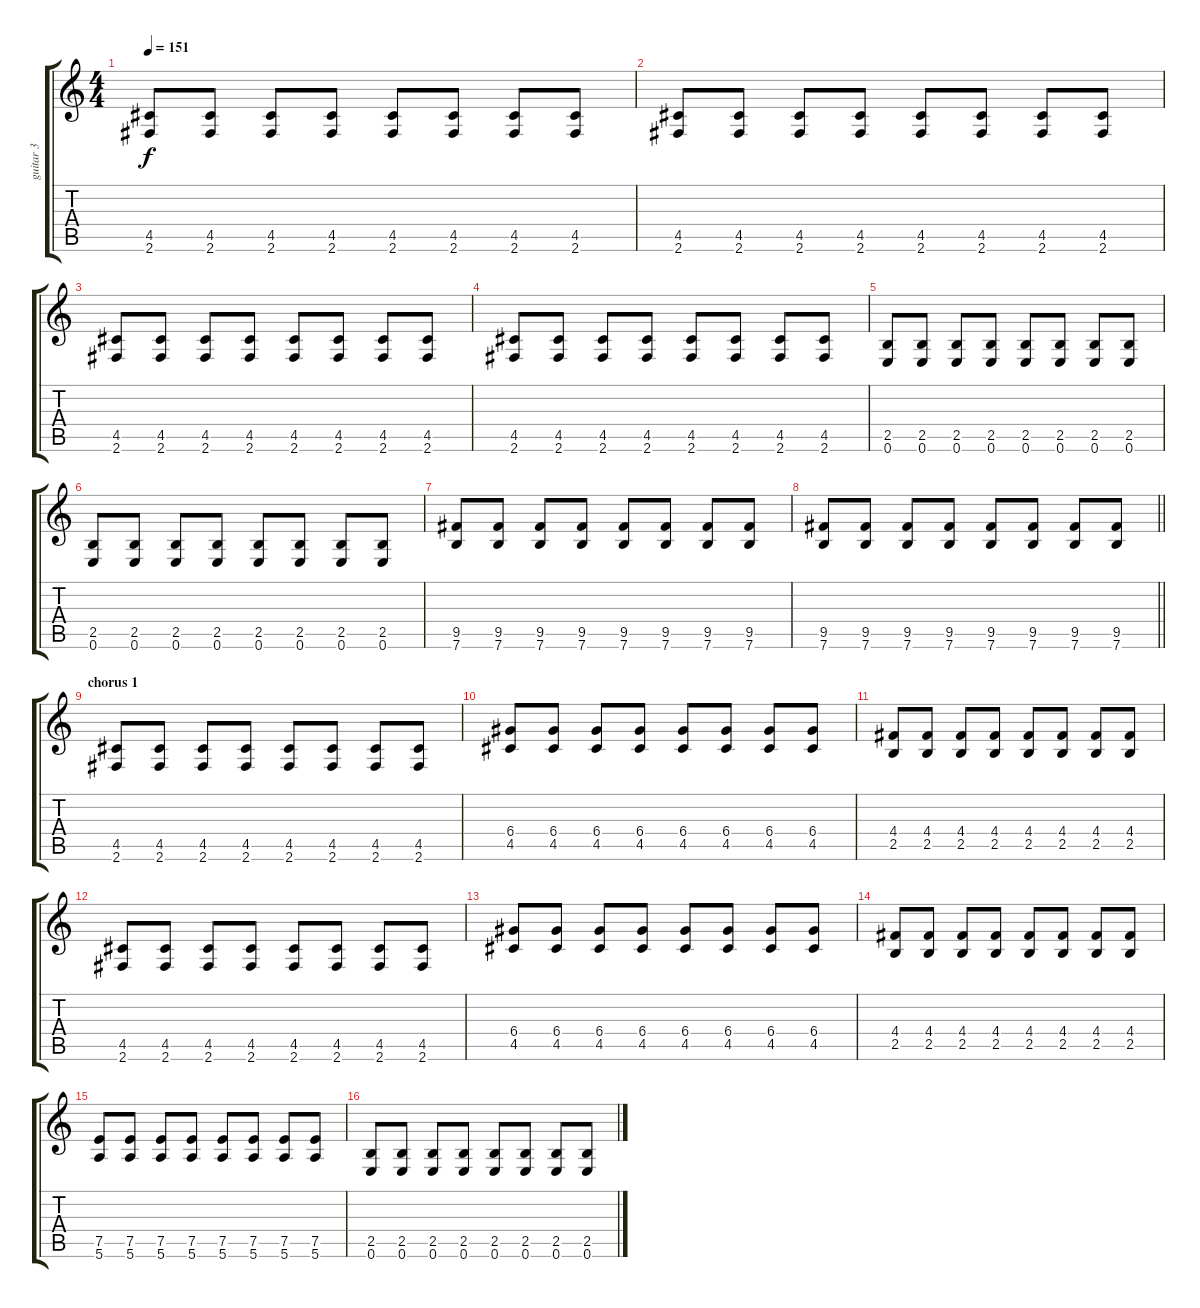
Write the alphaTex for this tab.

\track ("guitar 3" "guitar 3") {instrument distortionguitar}
\staff {score tabs}
\tuning (E4 B3 G3 D3 A2 E2) {hide}
\ts (4 4)
\tempo 151
\clef g2
\ks c
(4.5 2.6).8{dy f} (4.5 2.6).8 (4.5 2.6).8 (4.5 2.6).8 (4.5 2.6).8 (4.5 2.6).8 (4.5 2.6).8 (4.5 2.6).8 |
(4.5 2.6).8 (4.5 2.6).8 (4.5 2.6).8 (4.5 2.6).8 (4.5 2.6).8 (4.5 2.6).8 (4.5 2.6).8 (4.5 2.6).8 |
(4.5 2.6).8 (4.5 2.6).8 (4.5 2.6).8 (4.5 2.6).8 (4.5 2.6).8 (4.5 2.6).8 (4.5 2.6).8 (4.5 2.6).8 |
(4.5 2.6).8 (4.5 2.6).8 (4.5 2.6).8 (4.5 2.6).8 (4.5 2.6).8 (4.5 2.6).8 (4.5 2.6).8 (4.5 2.6).8 |
(2.5 0.6).8 (2.5 0.6).8 (2.5 0.6).8 (2.5 0.6).8 (2.5 0.6).8 (2.5 0.6).8 (2.5 0.6).8 (2.5 0.6).8 |
(2.5 0.6).8 (2.5 0.6).8 (2.5 0.6).8 (2.5 0.6).8 (2.5 0.6).8 (2.5 0.6).8 (2.5 0.6).8 (2.5 0.6).8 |
(9.5 7.6).8 (9.5 7.6).8 (9.5 7.6).8 (9.5 7.6).8 (9.5 7.6).8 (9.5 7.6).8 (9.5 7.6).8 (9.5 7.6).8 |
\barLineRight lightlight
(9.5 7.6).8 (9.5 7.6).8 (9.5 7.6).8 (9.5 7.6).8 (9.5 7.6).8 (9.5 7.6).8 (9.5 7.6).8 (9.5 7.6).8 |
\section ("" "chorus 1")
(4.5 2.6).8 (4.5 2.6).8 (4.5 2.6).8 (4.5 2.6).8 (4.5 2.6).8 (4.5 2.6).8 (4.5 2.6).8 (4.5 2.6).8 |
(6.4 4.5).8 (6.4 4.5).8 (6.4 4.5).8 (6.4 4.5).8 (6.4 4.5).8 (6.4 4.5).8 (6.4 4.5).8 (6.4 4.5).8 |
(4.4 2.5).8 (4.4 2.5).8 (4.4 2.5).8 (4.4 2.5).8 (4.4 2.5).8 (4.4 2.5).8 (4.4 2.5).8 (4.4 2.5).8 |
(4.5 2.6).8 (4.5 2.6).8 (4.5 2.6).8 (4.5 2.6).8 (4.5 2.6).8 (4.5 2.6).8 (4.5 2.6).8 (4.5 2.6).8 |
(6.4 4.5).8 (6.4 4.5).8 (6.4 4.5).8 (6.4 4.5).8 (6.4 4.5).8 (6.4 4.5).8 (6.4 4.5).8 (6.4 4.5).8 |
(4.4 2.5).8 (4.4 2.5).8 (4.4 2.5).8 (4.4 2.5).8 (4.4 2.5).8 (4.4 2.5).8 (4.4 2.5).8 (4.4 2.5).8 |
(7.5 5.6).8 (7.5 5.6).8 (7.5 5.6).8 (7.5 5.6).8 (7.5 5.6).8 (7.5 5.6).8 (7.5 5.6).8 (7.5 5.6).8 |
(2.5 0.6).8 (2.5 0.6).8 (2.5 0.6).8 (2.5 0.6).8 (2.5 0.6).8 (2.5 0.6).8 (2.5 0.6).8 (2.5 0.6).8
